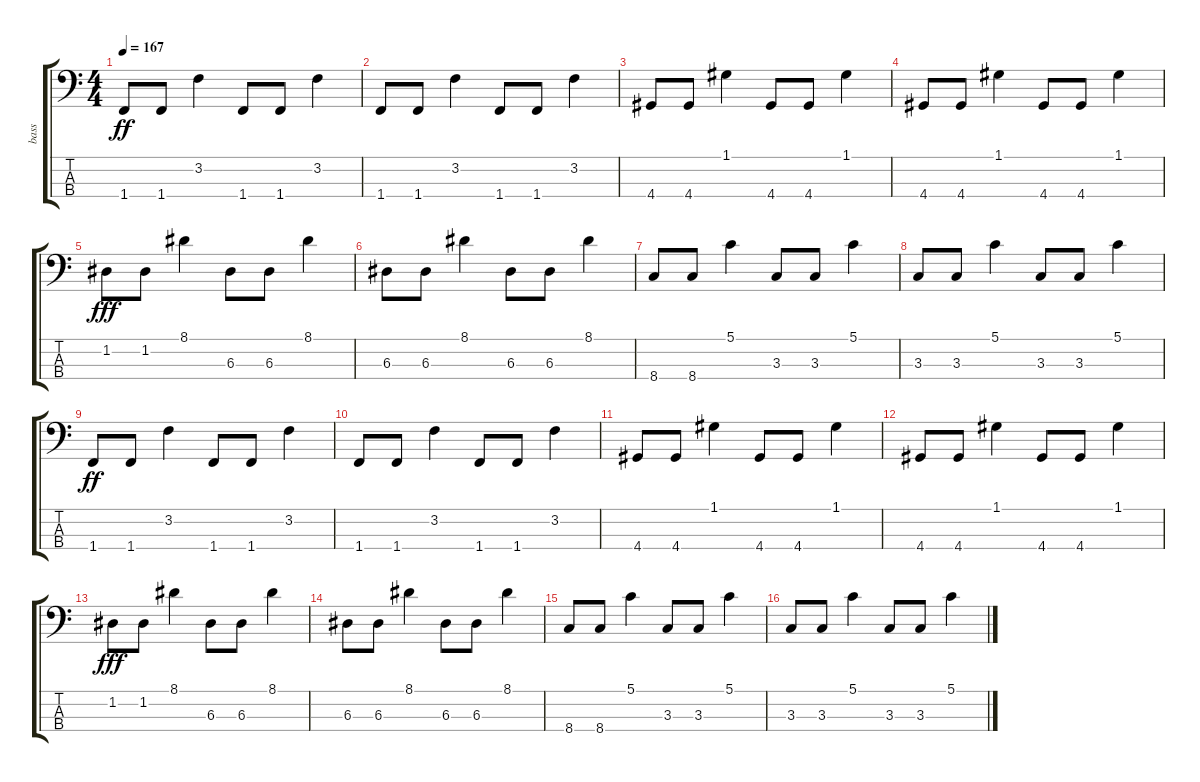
\track ("bass" "bass") {instrument fretlessbass}
\staff {score tabs}
\tuning (G2 D2 A1 E1) {hide}
\ts (4 4)
\tempo 167
\clef f4
\ks c
1.4.8{dy ff} 1.4.8 3.2.4 1.4.8 1.4.8 3.2.4 |
1.4.8 1.4.8 3.2.4 1.4.8 1.4.8 3.2.4 |
4.4.8 4.4.8 1.1.4 4.4.8 4.4.8 1.1.4 |
4.4.8 4.4.8 1.1.4 4.4.8 4.4.8 1.1.4 |
1.2.8{dy fff} 1.2.8 8.1.4 6.3.8 6.3.8 8.1.4 |
6.3.8 6.3.8 8.1.4 6.3.8 6.3.8 8.1.4 |
8.4.8 8.4.8 5.1.4 3.3.8 3.3.8 5.1.4 |
3.3.8 3.3.8 5.1.4 3.3.8 3.3.8 5.1.4 |
1.4.8{dy ff} 1.4.8 3.2.4 1.4.8 1.4.8 3.2.4 |
1.4.8 1.4.8 3.2.4 1.4.8 1.4.8 3.2.4 |
4.4.8 4.4.8 1.1.4 4.4.8 4.4.8 1.1.4 |
4.4.8 4.4.8 1.1.4 4.4.8 4.4.8 1.1.4 |
1.2.8{dy fff} 1.2.8 8.1.4 6.3.8 6.3.8 8.1.4 |
6.3.8 6.3.8 8.1.4 6.3.8 6.3.8 8.1.4 |
8.4.8 8.4.8 5.1.4 3.3.8 3.3.8 5.1.4 |
3.3.8 3.3.8 5.1.4 3.3.8 3.3.8 5.1.4
